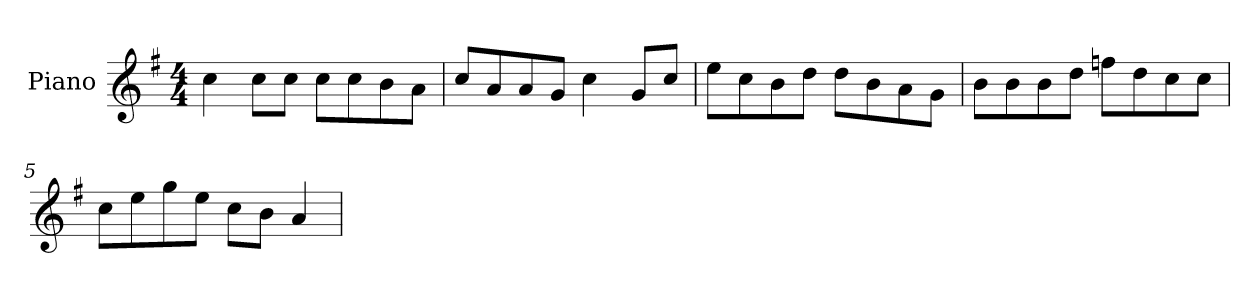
**kern
*part1
*staff1
*I"Piano
*I'P-no
*clefG2
*k[f#]
*M4/4
*MM90
=1
4cc\
8cc\L
8cc\J
8cc\L
8cc\
8b\
8a\J
=2
8cc/L
8a/
8a/
8g/J
4cc\
8g/L
8cc/J
=3
8ee\L
8cc\
8b\
8dd\J
8dd\L
8b\
8a\
8g\J
=4
8b\L
8b\
8b\
8dd\J
8ffn\L
8dd\
8cc\
8cc\J
=5
8cc\L
8ee\
8gg\
8ee\J
8cc\L
8b\J
4a/
=
*-
